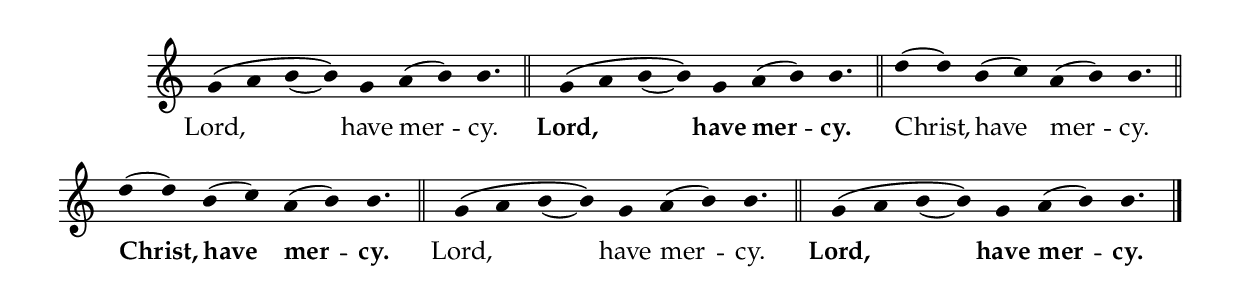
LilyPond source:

stemOn = { \override Staff.Stem #'transparent = ##f }
stemOff = { \override Staff.Stem #'transparent = ##t }
lyricBold = {\override Score . LyricText #'font-name = #"URW Palladio L Bold" }
lyricRegular = { \override Score . LyricText #'font-name = #"URW Palladio L"}
lyricItalic = { \override Score . LyricText #'font-name = #"URW Palladio L Italic"}
stanzaFont = { \override StanzaNumber #'font-name = #"URW Palladio L"}
lowSlur = { \override Slur #'height-limit = #1.0 }
lowPSlur = { \override PhrasingSlur #'height-limit = #1.5 }
medSlur = { \override Slur #'height-limit = #1.5 }
medPSlur = { \override PhrasingSlur #'height-limit = #2.0 }
tick = { \bar "'" }
shortenSlur = { \override Slur #'minimum-length = #0.40 }


vsign = \markup { \char ##x2123 ". " }

kyrie = {    
    g4 \(a \slurDown b (b) \) \slurNeutral g a(b) b4.
  }

christe = {
    d4(d) b(c) a(b) b4. 
  }
  
melodyk = { 
    \cadenzaOn
    \stemOff 
    \stemDown
    \lowPSlur 
    \lowSlur
    \shortenSlur
    
    \relative g' { \kyrie \bar "||" \kyrie \bar "||" }
 
    \relative c'' { \christe \bar "||" \christe \bar "||" }
    
    \relative g' { \kyrie \bar "||" \kyrie \bar "|." }
  }

\score {
\new Staff \with { \remove "Time_signature_engraver" }
  {
    \relative c'  
    \melodyk
    
    \addlyrics {
    \stanzaFont
    %\override Score . LyricText #'font-size = #3
    \lyricRegular

    Lord, \skip 4 \skip 4  have mer -- cy.  
    \lyricBold
    %\set stanza = \markup { {\char ##211F} ". " }
    Lord, \skip 4 \skip 4  have mer -- cy.
    \lyricRegular
    Christ, have mer -- cy.  
    \lyricBold
    Christ, have mer -- cy. 
    \lyricRegular
    Lord, \skip 4 \skip 4  have mer -- cy.  
    \lyricBold
    Lord, \skip 4 \skip 4  have mer -- cy. 
    }
  }
}
\layout { 
  \context { 
    \Lyrics 
    \consists "Bar_engraver" 
    \consists "Separating_line_group_engraver" 
    \override BarLine #'transparent = ##t 
    \override LyricText #'font-size = #1
  } 
  \context {
    \Score
    \override BarLine #'thick-thickness = #3.6
    \override BarLine #'hair-thickness = #1.2
    \override BarLine #'thin-kern = #2.4
  }
  \context {
    \Staff
    \override VerticalAxisGroup #'minimum-Y-extent = #'(- . 4)
  }
   ragged-last = ##f
} 


